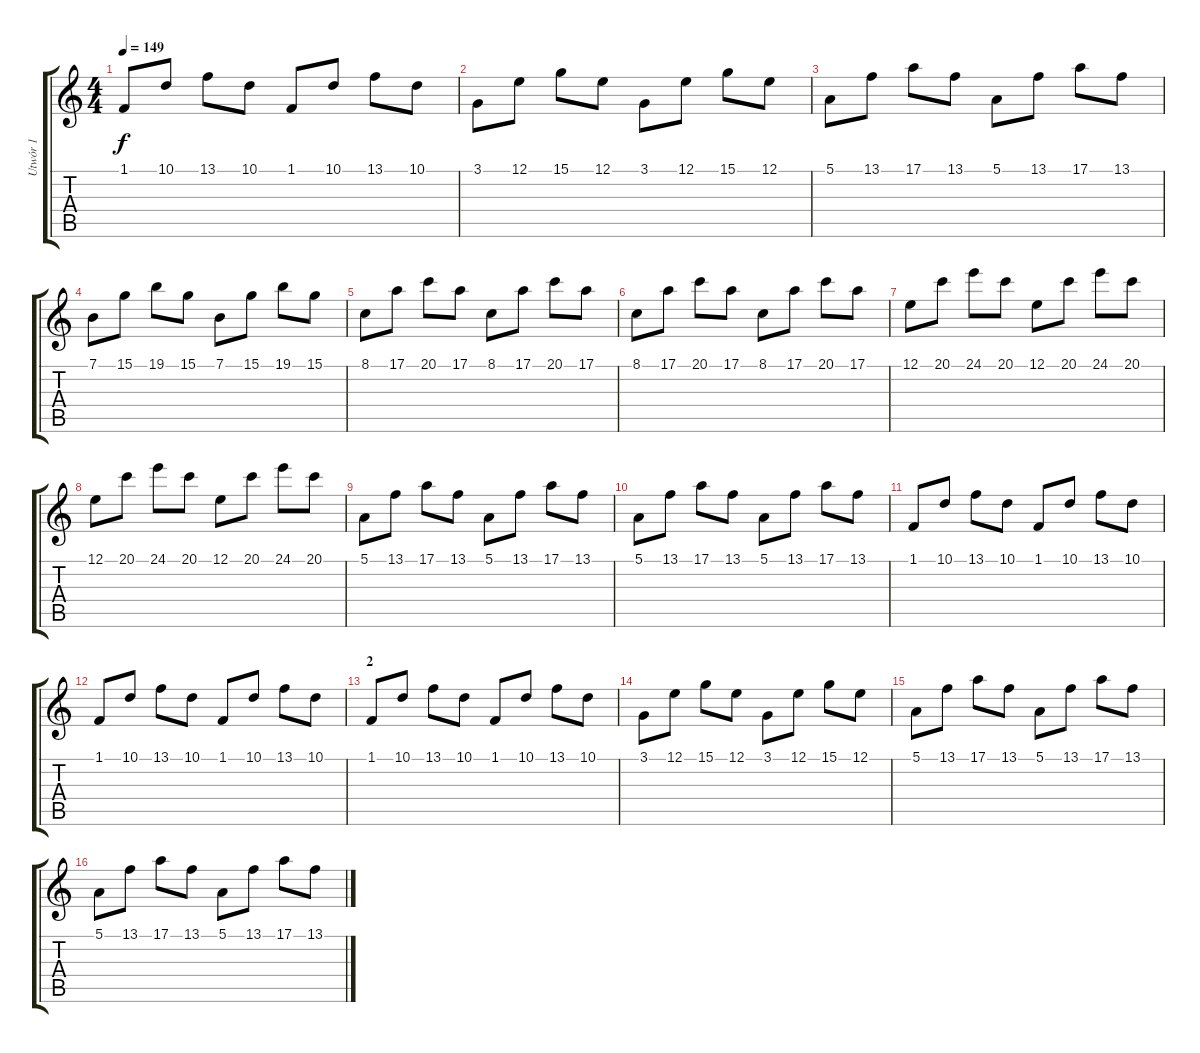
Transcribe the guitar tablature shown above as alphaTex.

\track ("Utwór 1" "Utwór 1") {instrument acousticgrandpiano}
\staff {score tabs}
\tuning (E4 B3 G3 D3 A2 E2) {hide}
\ts (4 4)
\tempo 149
\clef g2
\ks c
1.1.8{dy f} 10.1.8 13.1.8 10.1.8 1.1.8 10.1.8 13.1.8 10.1.8 |
3.1.8 12.1.8 15.1.8 12.1.8 3.1.8 12.1.8 15.1.8 12.1.8 |
5.1.8 13.1.8 17.1.8 13.1.8 5.1.8 13.1.8 17.1.8 13.1.8 |
7.1.8 15.1.8 19.1.8 15.1.8 7.1.8 15.1.8 19.1.8 15.1.8 |
8.1.8 17.1.8 20.1.8 17.1.8 8.1.8 17.1.8 20.1.8 17.1.8 |
8.1.8 17.1.8 20.1.8 17.1.8 8.1.8 17.1.8 20.1.8 17.1.8 |
12.1.8 20.1.8 24.1.8 20.1.8 12.1.8 20.1.8 24.1.8 20.1.8 |
12.1.8 20.1.8 24.1.8 20.1.8 12.1.8 20.1.8 24.1.8 20.1.8 |
5.1.8 13.1.8 17.1.8 13.1.8 5.1.8 13.1.8 17.1.8 13.1.8 |
5.1.8 13.1.8 17.1.8 13.1.8 5.1.8 13.1.8 17.1.8 13.1.8 |
1.1.8 10.1.8 13.1.8 10.1.8 1.1.8 10.1.8 13.1.8 10.1.8 |
1.1.8 10.1.8 13.1.8 10.1.8 1.1.8 10.1.8 13.1.8 10.1.8 |
\section ("" "2")
1.1.8 10.1.8 13.1.8 10.1.8 1.1.8 10.1.8 13.1.8 10.1.8 |
3.1.8 12.1.8 15.1.8 12.1.8 3.1.8 12.1.8 15.1.8 12.1.8 |
5.1.8 13.1.8 17.1.8 13.1.8 5.1.8 13.1.8 17.1.8 13.1.8 |
5.1.8 13.1.8 17.1.8 13.1.8 5.1.8 13.1.8 17.1.8 13.1.8
